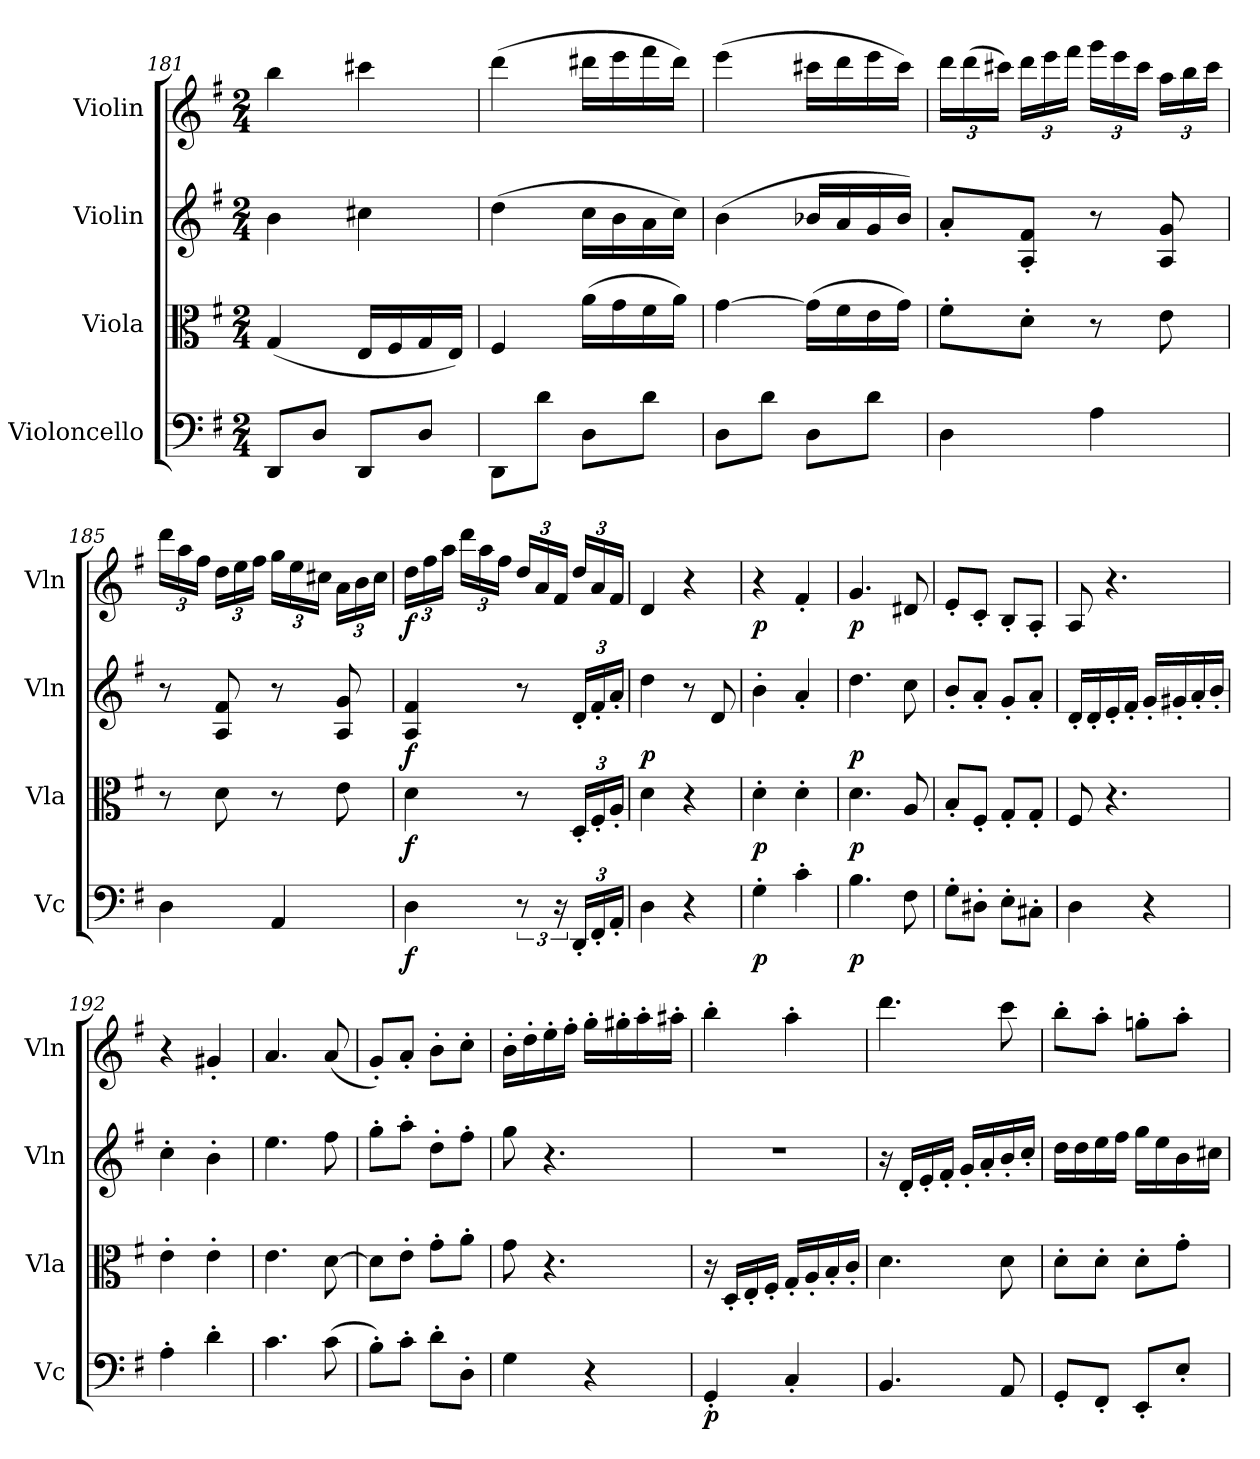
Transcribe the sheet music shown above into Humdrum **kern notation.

**kern	**dynam	**kern	**dynam	**kern	**dynam	**kern	**dynam
*part4	*part4	*part3	*part3	*part2	*part2	*part1	*part1
*staff4	*staff4	*staff3	*staff3	*staff2	*staff2	*staff1	*staff1
*I"Violoncello	*	*I"Viola	*	*I"Violin	*	*I"Violin	*
*I'Vc	*	*I'Vla	*	*I'Vln	*	*I'Vln	*
*clefF4	*	*clefC3	*	*clefG2	*	*clefG2	*
*k[f#]	*	*k[f#]	*	*k[f#]	*	*k[f#]	*
*G:	*	*G:	*	*G:	*	*G:	*
*M2/4	*	*M2/4	*	*M2/4	*	*M2/4	*
=181	=181	=181	=181	=181	=181	=181	=181
8DD/L	.	(4G/	.	4b\	.	4bb\	.
8D/J	.	.	.	.	.	.	.
8DD/L	.	16E/LL	.	4cc#X\	.	4ccc#X\	.
.	.	16F#/	.	.	.	.	.
8D/J	.	16G/	.	.	.	.	.
.	.	16E/JJ)	.	.	.	.	.
=182	=182	=182	=182	=182	=182	=182	=182
8DD\L	.	4F#/	.	(4dd\	.	(4ddd\	.
8d\J	.	.	.	.	.	.	.
8D\L	.	(16a\LL	.	16cc\LL	.	16ddd#X\LL	.
.	.	16g\	.	16b\	.	16eee\	.
8d\J	.	16f#\	.	16a\	.	16fff#\	.
.	.	16a\JJ)	.	16cc\JJ)	.	16ddd#\JJ)	.
=183	=183	=183	=183	=183	=183	=183	=183
8D\L	.	[4g\	.	(4b\	.	(4eee\	.
8d\J	.	.	.	.	.	.	.
8D\L	.	(16g\LL]	.	16b-X/LL	.	16ccc#X\LL	.
.	.	16f#\	.	16a/	.	16ddd\	.
8d\J	.	16e\	.	16g/	.	16eee\	.
.	.	16g\JJ)	.	16b-/JJ)	.	16ccc#\JJ)	.
=184	=184	=184	=184	=184	=184	=184	=184
4D\	.	8f#'\L	.	8a'/L	.	24ddd\LL	.
.	.	.	.	.	.	(24ddd\	.
.	.	.	.	.	.	24ccc#X\JJ)	.
.	.	8d'\J	.	8A'/ 8f#'/J	.	24ddd\LL	.
.	.	.	.	.	.	24eee\	.
.	.	.	.	.	.	24fff#\JJ	.
4A\	.	8r	.	8r	.	24ggg\LL	.
.	.	.	.	.	.	24eee\	.
.	.	.	.	.	.	24ccc#\JJ	.
.	.	8e\	.	8A/ 8g/	.	24aa\LL	.
.	.	.	.	.	.	24bb\	.
.	.	.	.	.	.	24ccc#\JJ	.
=185	=185	=185	=185	=185	=185	=185	=185
4D\	.	8r	.	8r	.	24ddd\LL	.
.	.	.	.	.	.	24aa\	.
.	.	.	.	.	.	24ff#\JJ	.
.	.	8d\	.	8A/ 8f#/	.	24dd\LL	.
.	.	.	.	.	.	24ee\	.
.	.	.	.	.	.	24ff#\JJ	.
4AA/	.	8r	.	8r	.	24gg\LL	.
.	.	.	.	.	.	24ee\	.
.	.	.	.	.	.	24cc#X\JJ	.
.	.	8e\	.	8A/ 8g/	.	24a\LL	.
.	.	.	.	.	.	24b\	.
.	.	.	.	.	.	24cc#\JJ	.
=186	=186	=186	=186	=186	=186	=186	=186
4D\	f	4d\	f	4A/ 4f#/	f	24dd\LL	f
.	.	.	.	.	.	24ff#\	.
.	.	.	.	.	.	24aa\JJ	.
.	.	.	.	.	.	24ddd\LL	.
.	.	.	.	.	.	24aa\	.
.	.	.	.	.	.	24ff#\JJ	.
12r	.	8r	.	8r	.	24dd/LL	.
.	.	.	.	.	.	24a/	.
24r	.	.	.	.	.	24f#/JJ	.
24DD'/LL	.	24D'/LL	.	24d'/LL	.	24dd/LL	.
24FF#'/	.	24F#'/	.	24f#'/	.	24a/	.
24AA'/JJ	.	24A'/JJ	.	24a'/JJ	.	24f#/JJ	.
=187	=187	=187	=187	=187	=187	=187	=187
4D\	.	4d\	.	4dd\	p	4d/	.
4r	.	4r	.	8r	.	4r	.
.	.	.	.	8d/	.	.	.
=188	=188	=188	=188	=188	=188	=188	=188
4G'\	p	4d'\	p	4b'\	.	4r	p
4c'\	.	4d'\	.	4a'/	.	4f#'/	.
=189	=189	=189	=189	=189	=189	=189	=189
4.B\	p	4.d\	p	4.dd\	p	4.g/	p
8F#\	.	8A/	.	8cc\	.	8d#X/	.
=190	=190	=190	=190	=190	=190	=190	=190
8G'\L	.	8B'/L	.	8b'/L	.	8e'/L	.
8D#X'\J	.	8F#'/J	.	8a'/J	.	8c'/J	.
8E'\L	.	8G'/L	.	8g'/L	.	8B'/L	.
8C#X'\J	.	8G'/J	.	8a'/J	.	8A'/J	.
=191	=191	=191	=191	=191	=191	=191	=191
4D\	.	8F#/	.	16d'/LL	.	8A/	.
.	.	.	.	16d'/	.	.	.
.	.	4.r	.	16e'/	.	4.r	.
.	.	.	.	16f#'/JJ	.	.	.
4r	.	.	.	16g'/LL	.	.	.
.	.	.	.	16g#X'/	.	.	.
.	.	.	.	16a'/	.	.	.
.	.	.	.	16b'/JJ	.	.	.
=192	=192	=192	=192	=192	=192	=192	=192
4A'\	.	4e'\	.	4cc'\	.	4r	.
4d'\	.	4e'\	.	4b'\	.	4g#X'/	.
=193	=193	=193	=193	=193	=193	=193	=193
4.c\	.	4.e\	.	4.ee\	.	4.a/	.
(8c\	.	[8d\	.	8ff#\	.	(8a/	.
=194	=194	=194	=194	=194	=194	=194	=194
8B'\L)	.	8d\L]	.	8gg'\L	.	8g'/L)	.
8c'\J	.	8e'\J	.	8aa'\J	.	8a'/J	.
8d'\L	.	8g'\L	.	8dd'\L	.	8b'\L	.
8D'\J	.	8a'\J	.	8ff#'\J	.	8cc'\J	.
=195	=195	=195	=195	=195	=195	=195	=195
4G\	.	8g\	.	8gg\	.	16b'\LL	.
.	.	.	.	.	.	16dd'\	.
.	.	4.r	.	4.r	.	16ee'\	.
.	.	.	.	.	.	16ff#'\JJ	.
4r	.	.	.	.	.	16gg'\LL	.
.	.	.	.	.	.	16gg#X'\	.
.	.	.	.	.	.	16aa'\	.
.	.	.	.	.	.	16aa#X'\JJ	.
=196	=196	=196	=196	=196	=196	=196	=196
4GG'/	p	16r	.	2r	.	4bb'\	.
.	.	16D'/LL	.	.	.	.	.
.	.	16E'/	.	.	.	.	.
.	.	16F#'/JJ	.	.	.	.	.
4C'/	.	16G'/LL	.	.	.	4aa'\	.
.	.	16A'/	.	.	.	.	.
.	.	16B'/	.	.	.	.	.
.	.	16c'/JJ	.	.	.	.	.
=197	=197	=197	=197	=197	=197	=197	=197
4.BB/	.	4.d\	.	16r	.	4.ddd\	.
.	.	.	.	16d'/LL	.	.	.
.	.	.	.	16e'/	.	.	.
.	.	.	.	16f#'/JJ	.	.	.
.	.	.	.	16g'/LL	.	.	.
.	.	.	.	16a'/	.	.	.
8AA/	.	8d\	.	16b'/	.	8ccc\	.
.	.	.	.	16cc'/JJ	.	.	.
=198	=198	=198	=198	=198	=198	=198	=198
8GG'/L	.	8d'\L	.	16dd\LL	.	8bb'\L	.
.	.	.	.	16dd\	.	.	.
8FF#'/J	.	8d'\J	.	16ee\	.	8aa'\J	.
.	.	.	.	16ff#\JJ	.	.	.
8EE'/L	.	8d'\L	.	16gg\LL	.	8ggn'\L	.
.	.	.	.	16ee\	.	.	.
8E'/J	.	8g'\J	.	16b\	.	8aa'\J	.
.	.	.	.	16cc#X\JJ	.	.	.
=	=	=	=	=	=	=	=
*-	*-	*-	*-	*-	*-	*-	*-
